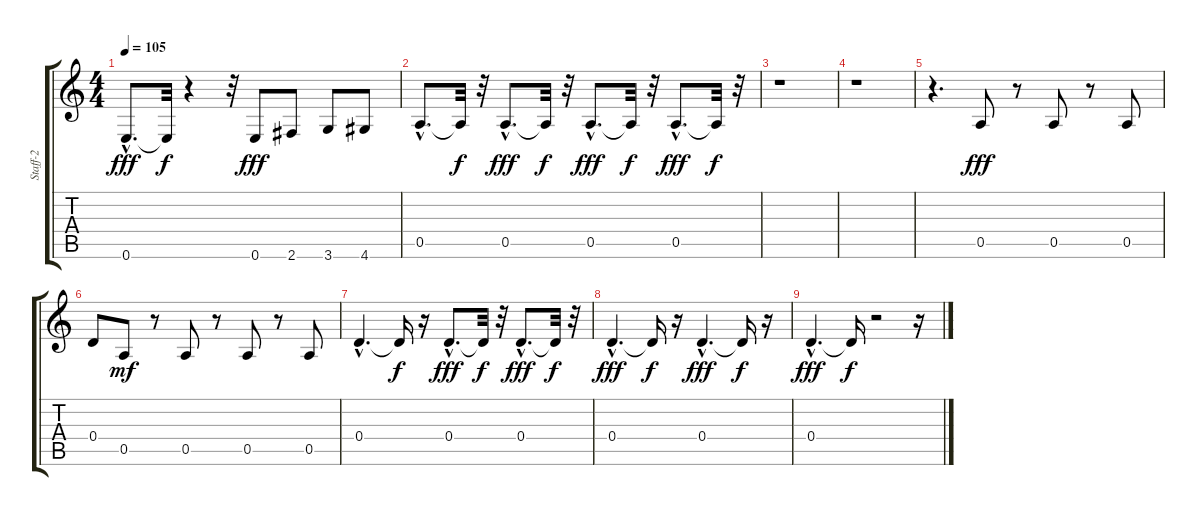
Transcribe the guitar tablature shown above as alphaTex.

\track ("Staff-2" "Staff-2") {instrument acousticguitarnylon}
\staff {score tabs}
\tuning (E4 B3 G3 D3 A2 E2) {hide}
\ts (4 4)
\tempo 105
\clef g2
\ks c
0.6{hac}.8{d dy fff} 0.6{t}.32{dy f} r.4 r.32 0.6.8{dy fff} 2.6.8 3.6.8 4.6.8 |
0.5{hac}.8{d} 0.5{t}.32{dy f} r.32 0.5{hac}.8{d dy fff} 0.5{t}.32{dy f} r.32 0.5{hac}.8{d dy fff} 0.5{t}.32{dy f} r.32 0.5{hac}.8{d dy fff} 0.5{t}.32{dy f} r.32 |
r.1 |
r.1 |
r.4{d} 0.5.8{dy fff} r.8 0.5.8 r.8 0.5.8 |
0.4.8 0.5.8{dy mf} r.8 0.5.8 r.8 0.5.8 r.8 0.5.8 |
0.4{hac}.4{d} 0.4{t}.16{dy f} r.16 0.4{hac}.8{d dy fff} 0.4{t}.32{dy f} r.32 0.4{hac}.8{d dy fff} 0.4{t}.32{dy f} r.32 |
0.4{hac}.4{d dy fff} 0.4{t}.16{dy f} r.16 0.4{hac}.4{d dy fff} 0.4{t}.16{dy f} r.16 |
0.4{hac}.4{d dy fff} 0.4{t}.16{dy f} r.2 r.16
